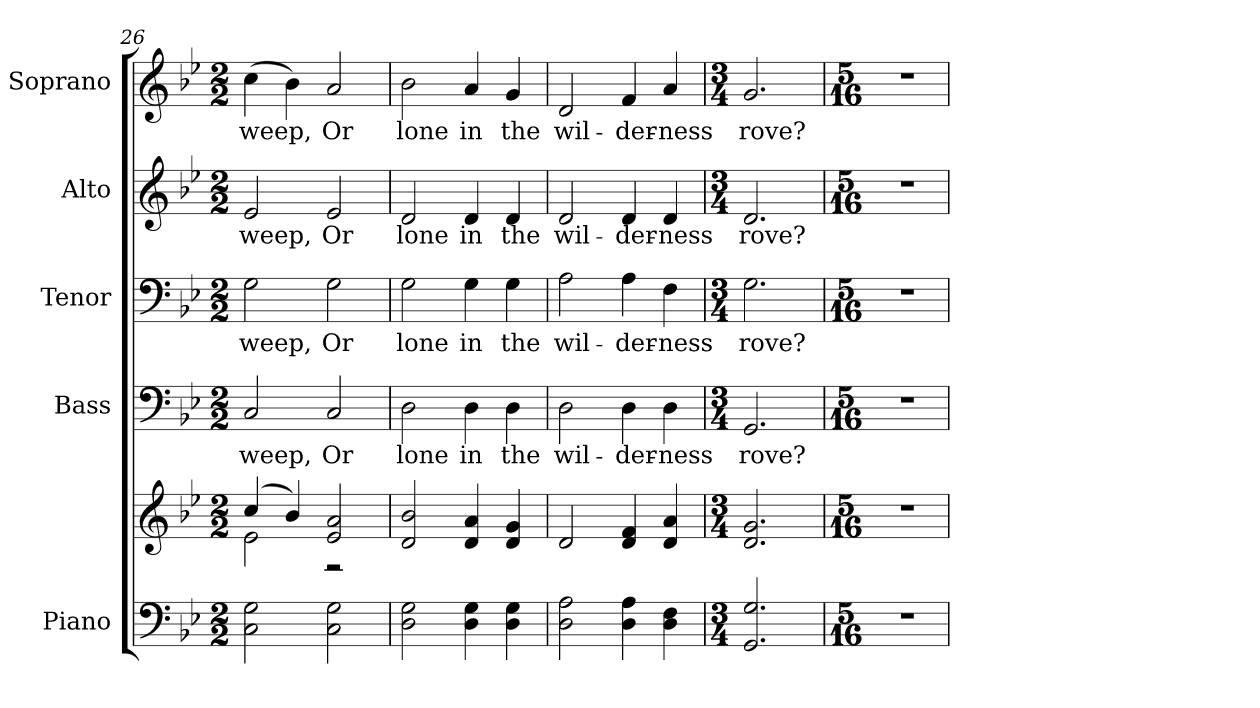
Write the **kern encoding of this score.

**kern	**kern	**kern	**text	**kern	**text	**kern	**text	**kern	**text
*part5	*part5	*part4	*part4	*part3	*part3	*part2	*part2	*part1	*part1
*staff6	*staff5	*staff4	*staff4	*staff3	*staff3	*staff2	*staff2	*staff1	*staff1
*I"Piano	*	*I"Bass	*	*I"Tenor	*	*I"Alto	*	*I"Soprano	*
*I'Pno.	*	*I'B.	*	*I'T.	*	*I'A.	*	*I'S.	*
*clefF4	*clefG2	*clefF4	*	*clefF4	*	*clefG2	*	*clefG2	*
*k[b-e-]	*k[b-e-]	*k[b-e-]	*	*k[b-e-]	*	*k[b-e-]	*	*k[b-e-]	*
*B-:	*B-:	*B-:	*	*B-:	*	*B-:	*	*B-:	*
*M2/2	*M2/2	*M2/2	*	*M2/2	*	*M2/2	*	*M2/2	*
=26	=26	=26	=26	=26	=26	=26	=26	=26	=26
*	*^	*	*	*	*	*	*	*	*
!	!	!	!	!LO:LY:b:color=#000000	!	!	!	!	!	!
!	!	!	!	!	!	!LO:LY:b:color=#000000	!	!	!	!
!	!	!	!	!	!	!	!	!LO:LY:b:color=#000000	!	!
!	!	!	!	!	!	!	!	!	!	!LO:LY:b:color=#000000
2Ci\ 2Gi	(4cci/	2e-i\	2Ci/	weep,	2Gi\	weep,	2e-i/	weep,	(4cci\	weep,
.	4b-i/)	.	.	.	.	.	.	.	4b-i\)	.
!	!	!	!	!LO:LY:b:color=#000000	!	!	!	!	!	!
!	!	!	!	!	!	!LO:LY:b:color=#000000	!	!	!	!
!	!	!	!	!	!	!	!	!LO:LY:b:color=#000000	!	!
!	!	!	!	!	!	!	!	!	!	!LO:LY:b:color=#000000
2Ci\ 2Gi	2e-i/ 2ai	2r	2Ci/	Or	2Gi\	Or	2e-i/	Or	2ai/	Or
*	*v	*v	*	*	*	*	*	*	*	*
!!LO:PB:g=z
=27	=27	=27	=27	=27	=27	=27	=27	=27	=27
*	*^	*	*	*	*	*	*	*	*
!	!	!	!	!LO:LY:b:color=#000000	!	!	!	!	!	!
*	*v	*v	*	*	*	*	*	*	*	*
*	*^	*	*	*	*	*	*	*	*
!	!	!	!	!	!	!LO:LY:b:color=#000000	!	!	!	!
*	*v	*v	*	*	*	*	*	*	*	*
*	*^	*	*	*	*	*	*	*	*
!	!	!	!	!	!	!	!	!LO:LY:b:color=#000000	!	!
*	*v	*v	*	*	*	*	*	*	*	*
*	*^	*	*	*	*	*	*	*	*
!	!	!	!	!	!	!	!	!	!	!LO:LY:b:color=#000000
*	*v	*v	*	*	*	*	*	*	*	*
2Di\ 2Gi	2di/ 2b-i	2Di\	lone	2Gi\	lone	2di/	lone	2b-i\	lone
!	!	!	!LO:LY:b:color=#000000	!	!	!	!	!	!
!	!	!	!	!	!LO:LY:b:color=#000000	!	!	!	!
!	!	!	!	!	!	!	!LO:LY:b:color=#000000	!	!
!	!	!	!	!	!	!	!	!	!LO:LY:b:color=#000000
4Di\ 4Gi	4di/ 4ai	4Di\	in	4Gi\	in	4di/	in	4ai/	in
!	!	!	!LO:LY:b:color=#000000	!	!	!	!	!	!
!	!	!	!	!	!LO:LY:b:color=#000000	!	!	!	!
!	!	!	!	!	!	!	!LO:LY:b:color=#000000	!	!
!	!	!	!	!	!	!	!	!	!LO:LY:b:color=#000000
4Di\ 4Gi	4di/ 4gi	4Di\	the	4Gi\	the	4di/	the	4gi/	the
=28	=28	=28	=28	=28	=28	=28	=28	=28	=28
!	!	!	!LO:LY:b:color=#000000	!	!	!	!	!	!
!	!	!	!	!	!LO:LY:b:color=#000000	!	!	!	!
!	!	!	!	!	!	!	!LO:LY:b:color=#000000	!	!
!	!	!	!	!	!	!	!	!	!LO:LY:b:color=#000000
2Di\ 2Ai	2di/	2Di\	wil-	2Ai\	wil-	2di/	wil-	2di/	wil-
!	!	!	!LO:LY:b:color=#000000	!	!	!	!	!	!
!	!	!	!	!	!LO:LY:b:color=#000000	!	!	!	!
!	!	!	!	!	!	!	!LO:LY:b:color=#000000	!	!
!	!	!	!	!	!	!	!	!	!LO:LY:b:color=#000000
4Di\ 4Ai	4di/ 4fi	4Di\	-der-	4Ai\	-der-	4di/	-der-	4fi/	-der-
!	!	!	!LO:LY:b:color=#000000	!	!	!	!	!	!
!	!	!	!	!	!LO:LY:b:color=#000000	!	!	!	!
!	!	!	!	!	!	!	!LO:LY:b:color=#000000	!	!
!	!	!	!	!	!	!	!	!	!LO:LY:b:color=#000000
4Di\ 4Fi	4di/ 4ai	4Di\	-ness	4Fi\	-ness	4di/	-ness	4ai/	-ness
!!LO:PB:g=z
=29	=29	=29	=29	=29	=29	=29	=29	=29	=29
*M3/4	*M3/4	*M3/4	*	*M3/4	*	*M3/4	*	*M3/4	*
!	!	!	!LO:LY:b:color=#000000	!	!	!	!	!	!
!	!	!	!	!	!LO:LY:b:color=#000000	!	!	!	!
!	!	!	!	!	!	!	!LO:LY:b:color=#000000	!	!
!	!	!	!	!	!	!	!	!	!LO:LY:b:color=#000000
2.GGi/ 2.Gi	2.di/ 2.gi	2.GGi/	rove?	2.Gi\	rove?	2.di/	rove?	2.gi/	rove?
=30	=30	=30	=30	=30	=30	=30	=30	=30	=30
*M5/16	*M5/16	*M5/16	*	*M5/16	*	*M5/16	*	*M5/16	*
!LO:N:vis=1	!LO:N:vis=1	!LO:N:vis=1	!	!LO:N:vis=1	!	!LO:N:vis=1	!	!LO:N:vis=1	!
16%5r	16%5r	16%5r	.	16%5r	.	16%5r	.	16%5r	.
=	=	=	=	=	=	=	=	=	=
*-	*-	*-	*-	*-	*-	*-	*-	*-	*-
